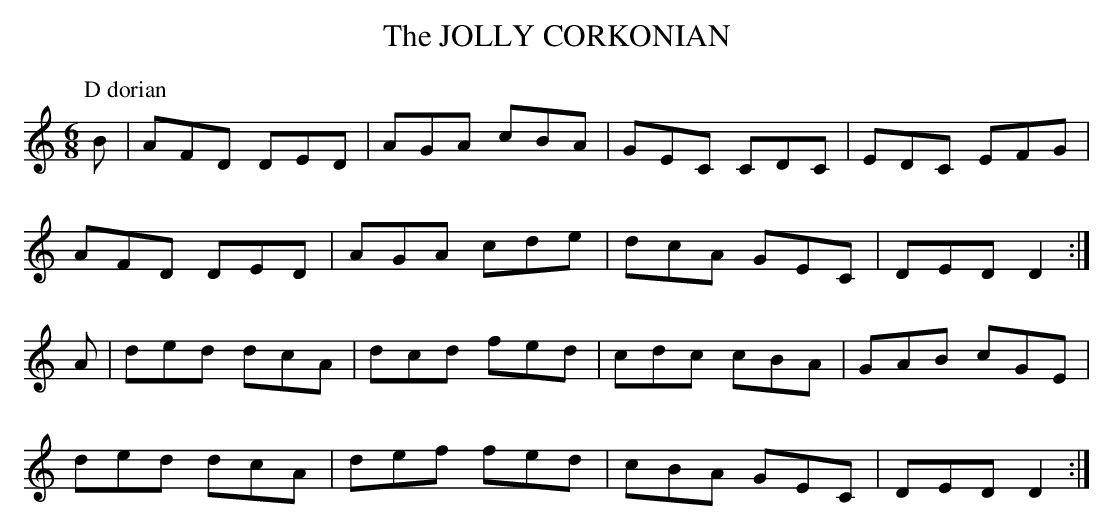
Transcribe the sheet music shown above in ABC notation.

X:1
T:JOLLY CORKONIAN, The
and the C's that should be natural but aren't, I'm calling D dorian
on this. See the introductory note on Ambiguous Tunes.
M:6/8
L:1/8
K:Ddor
P:D dorian
B|AFD DED|AGA cBA|GEC CDC|EDC EFG|
AFD DED|AGA cde|dcA GEC|DED D2 :|
A|ded dcA|dcd fed|cdc cBA|GAB cGE|
ded dcA|def fed|cBA GEC|DED D2 :|
